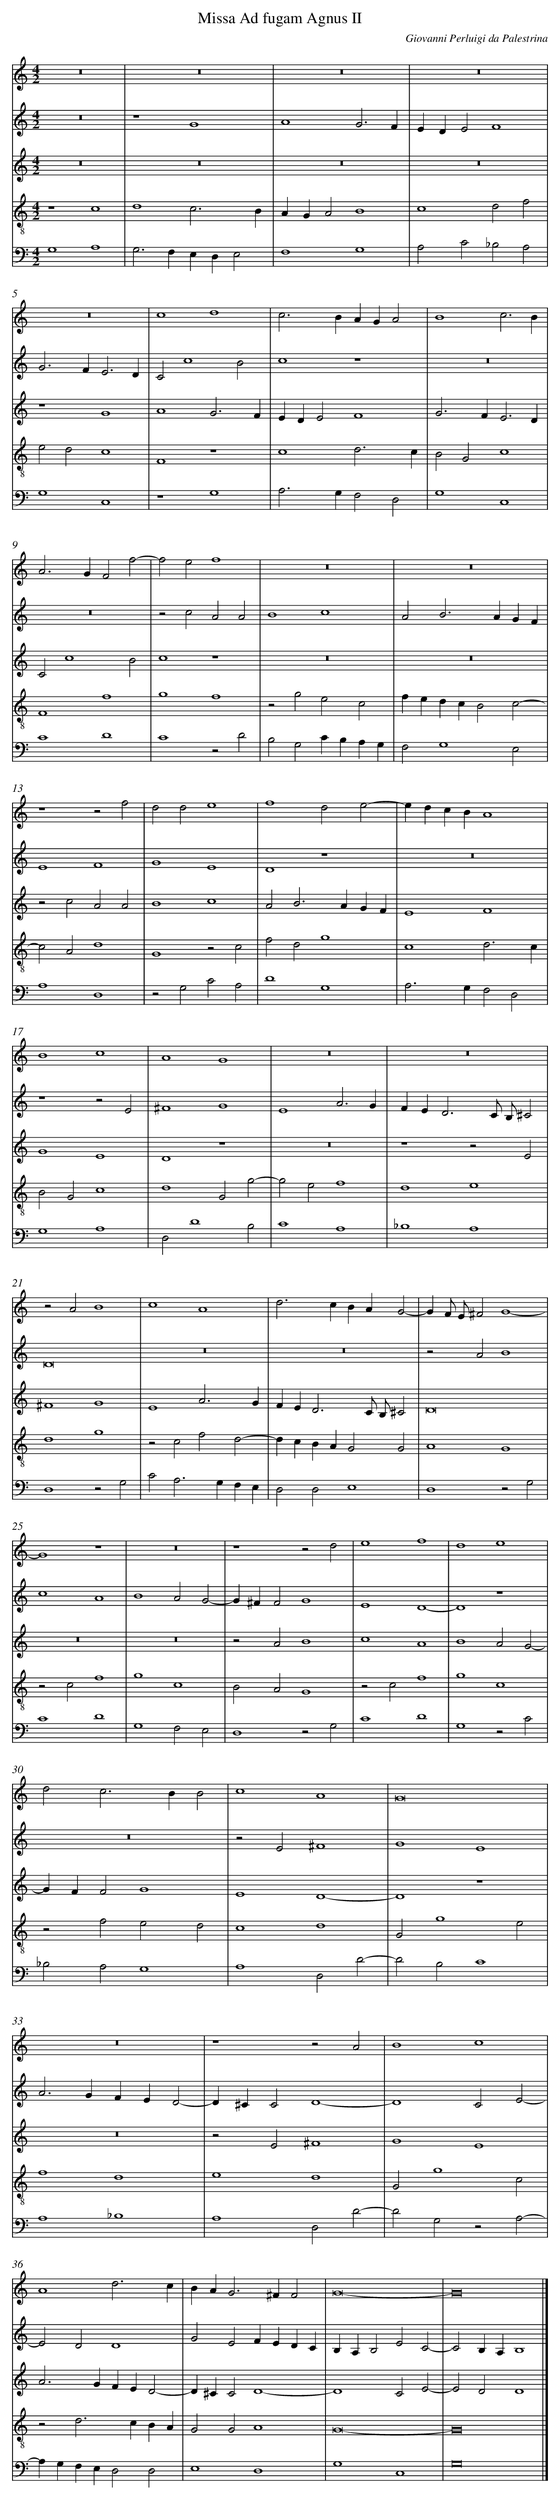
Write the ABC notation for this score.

X:1
T: Missa Ad fugam Agnus II
C: Giovanni Perluigi da Palestrina
L: 1/4
M: 4/2
V: 1 clef=treble
V: 2 clef=treble
V: 3 clef=treble
V: 4 clef=treble-8
V: 5 clef=bass
K: C
[V:1] z8 |
[V:2] z8 |
[V:3] z8 |
[V:4] z4c4 |
[V:5] G,4A,4 |
[V:1] z8 |
[V:2] z4G4 |
[V:3] z8 |
[V:4] d4c3B |
[V:5] G,2>F,2E,D,E,2 |
[V:1] z8 |
[V:2] A4G3F |
[V:3] z8 |
[V:4] AGA2B4 |
[V:5] F,4G,4 |
[V:1] z8 |
[V:2] EDE2F4 |
[V:3] z8 |
[V:4] c4d2f2 |
[V:5] A,2C2_B,2A,2 |
[V:1] z8 |
[V:2] G2>F2E3D |
[V:3] z4G4 |
[V:4] e2d2c4 |
[V:5] G,4C,4 |
[V:1] c4d4 |
[V:2] C2c4B2 |
[V:3] A4G3F |
[V:4] F4z4 |
[V:5] z4G,4 |
[V:1] c2>B2AGA2 |
[V:2] c4z4 |
[V:3] EDE2F4 |
[V:4] c4d3c |
[V:5] A,2>G,2F,2D,2 |
[V:1] B4c3B |
[V:2] z8 |
[V:3] G2>F2E3D |
[V:4] B2G2c4 |
[V:5] G,4C,4 |
[V:1] A2>G2F2f2- |
[V:2] z8 |
[V:3] C2c4B2 |
[V:4] F4f4 |
[V:5] C4D4 |
[V:1] f2e2f4 |
[V:2] z2c2A2A2 |
[V:3] c4z4 |
[V:4] g4f4 |
[V:5] C4z2D2 |
[V:1] z8 |
[V:2] B4c4 |
[V:3] z8 |
[V:4] z2g2e2c2 |
[V:5] B,2G,2CB,A,G, |
[V:1] z8 |
[V:2] A2B2>A2GF |
[V:3] z8 |
[V:4] fedcB2c2- |
[V:5] F,2G,4E,2 |
[V:1] z4z2f2 |
[V:2] E4F4 |
[V:3] z2c2A2A2 |
[V:4] c2A2d4 |
[V:5] A,4D,4 |
[V:1] d2d2e4 |
[V:2] G4E4 |
[V:3] B4c4 |
[V:4] G4z2c2 |
[V:5] z2G,2C2A,2 |
[V:1] f4d2e2- |
[V:2] D4z4 |
[V:3] A2B2>A2GF |
[V:4] f2d2g4 |
[V:5] D4G,4 |
[V:1] edcBA4 |
[V:2] z8 |
[V:3] E4F4 |
[V:4] c4d3c |
[V:5] A,2>G,2F,2D,2 |
[V:1] B4c4 |
[V:2] z4z2E2 |
[V:3] G4E4 |
[V:4] B2G2c4 |
[V:5] G,4A,4 |
[V:1] A4G4 |
[V:2] ^F4G4 |
[V:3] D4z4 |
[V:4] d4G2g2- |
[V:5] D,2D4B,2 |
[V:1] z8 |
[V:2] E4A3G |
[V:3] z8 |
[V:4] g2e2f4 |
[V:5] C4A,4 |
[V:1] z8 |
[V:2] FE2<D2C/ B,/^C2 |
[V:3] z4z2E2 |
[V:4] d4e4 |
[V:5] _B,4A,4 |
[V:1] z2A2B4 |
[V:2] D8 |
[V:3] ^F4G4 |
[V:4] d4g4 |
[V:5] D,4z2G,2 |
[V:1] c4A4 |
[V:2] z8 |
[V:3] E4A3G |
[V:4] z2c2f2d2- |
[V:5] C2A,2>G,2F,E, |
[V:1] d2>c2BAG2- |
[V:2] z8 |
[V:3] FE2<D2C/ B,/^C2 |
[V:4] dcBAG2G2 |
[V:5] D,2D,2E,4 |
[V:1] GF/ E/^F2G4- |
[V:2] z2A2B4 |
[V:3] D8 |
[V:4] A4G4 |
[V:5] D,4z2G,2 |
[V:1] G4z4 |
[V:2] c4A4 |
[V:3] z8 |
[V:4] z2c2f4 |
[V:5] C4D4 |
[V:1] z8 |
[V:2] B4A2G2- |
[V:3] z8 |
[V:4] g4c4 |
[V:5] G,4F,2E,2 |
[V:1] z4z2d2 |
[V:2] G^FF2G4 |
[V:3] z2A2B4 |
[V:4] B2A2G4 |
[V:5] D,4z2G,2 |
[V:1] e4f4 |
[V:2] E4D4- |
[V:3] c4A4 |
[V:4] z2c2f4 |
[V:5] C4D4 |
[V:1] d4e4 |
[V:2] D4z4 |
[V:3] B4A2G2- |
[V:4] g4c4 |
[V:5] G,4z2C2 |
[V:1] d2c2>B2B2 |
[V:2] z8 |
[V:3] GFF2G4 |
[V:4] z2f2e2d2 |
[V:5] _B,2A,2G,4 |
[V:1] c4A4 |
[V:2] z2E2^F4 |
[V:3] E4D4- |
[V:4] c4d4 |
[V:5] A,4D,2D2- |
[V:1] G8 |
[V:2] G4E4 |
[V:3] D4z4 |
[V:4] G2g4e2 |
[V:5] D2B,2C4 |
[V:1] z8 |
[V:2] A2>G2FED2- |
[V:3] z8 |
[V:4] f4d4 |
[V:5] A,4_B,4 |
[V:1] z4z2A2 |
[V:2] D^CC2D4- |
[V:3] z2E2^F4 |
[V:4] e4d4 |
[V:5] A,4D,2D2- |
[V:1] B4c4 |
[V:2] D4C2E2- |
[V:3] G4E4 |
[V:4] G2g4c2 |
[V:5] D2G,2z2A,2- |
[V:1] A4d3c |
[V:2] E2D2D4 |
[V:3] A2>G2FED2- |
[V:4] z2d2>c2BA |
[V:5] A,G,F,E,D,2D,2 |
[V:1] BA2<G2^FF2 |
[V:2] G2E2FEDC |
[V:3] D^CC2D4- |
[V:4] G2G2A4 |
[V:5] E,4D,4 |
[V:1] G8- |
[V:2] B,A,B,2E2C2- |
[V:3] D4C2E2- |
[V:4] G8- |
[V:5] G,4C,4 |
[V:1] G8 |]
[V:2] C2B,A,B,4 |]
[V:3] E2D2D4 |]
[V:4] G8 |]
[V:5] G,8 |]
